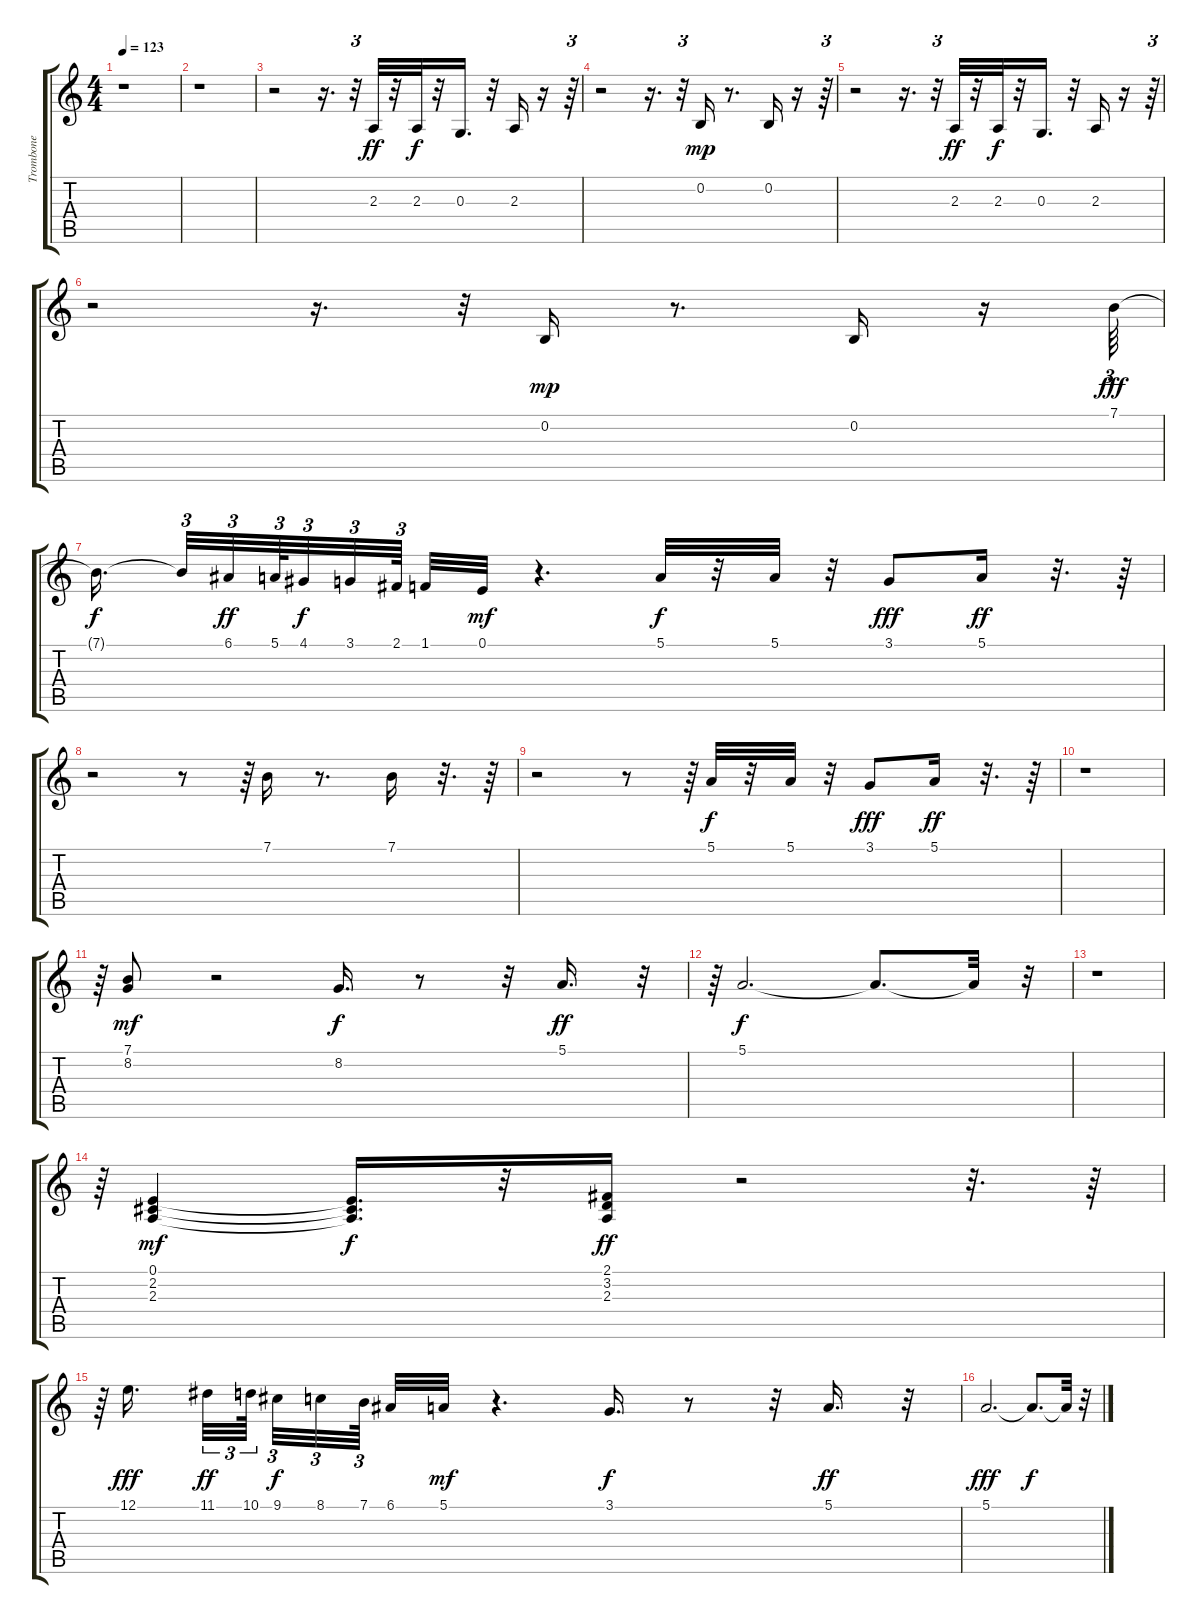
\track ("Trombone" "Trombone") {instrument trombone}
\staff {score tabs}
\tuning (E4 B3 G3 D3 A2 E2) {hide}
\ts (4 4)
\tempo 123
\clef g2
\ks c
r.1{dy mf} |
r.1 |
r.2 r.16{d} r.32{tu (3 2)} 2.3.32{dy ff} r.32 2.3.32{dy f} r.32 0.3.16{d} r.32 2.3.16 r.16 r.64{tu (3 2)} |
r.2 r.16{d} r.32{tu (3 2)} 0.2.16{dy mp} r.8{d} 0.2.16 r.16 r.64{tu (3 2)} |
r.2 r.16{d} r.32{tu (3 2)} 2.3.32{dy ff} r.32 2.3.32{dy f} r.32 0.3.16{d} r.32 2.3.16 r.16 r.64{tu (3 2)} |
r.2 r.16{d} r.32{tu (3 2)} 0.2.16{dy mp} r.8{d} 0.2.16 r.16 7.1.64{tu (3 2) dy fff} |
7.1{t}.16{d dy f beam splitsecondary} 7.1{t}.32{tu (3 2)} 6.1.32{tu (3 2) dy ff} 5.1.64{tu (3 2)} 4.1.32{tu (3 2) dy f} 3.1.32{tu (3 2)} 2.1.64{tu (3 2) beam splitsecondary} 1.1.32 0.1.32{dy mf} r.4{d} 5.1.32{dy f} r.32 5.1.32 r.32 3.1.8{dy fff} 5.1.16{dy ff} r.32{d} r.64 |
r.2 r.8 r.64{tu (3 2)} 7.1.16 r.8{d} 7.1.16 r.32{d} r.64 |
r.2 r.8 r.64{tu (3 2)} 5.1.32{dy f} r.32 5.1.32 r.32 3.1.8{dy fff} 5.1.16{dy ff} r.32{d} r.64 |
r.1 |
r.64{tu (3 2)} (7.1 8.2).8{dy mf} r.2 8.2.16{d dy f} r.8 r.32 5.1.16{d dy ff} r.32{tu (3 2)} |
r.64{tu (3 2)} 5.1.2{d dy f} 5.1{t}.8{d} 5.1{t}.32 r.32{tu (3 2)} |
r.1 |
r.64{tu (3 2)} (0.1 2.2 2.3).4{dy mf} (0.1{t} 2.2{t} 2.3{t}).16{d dy f} r.32 (2.1 3.2 2.3).16{dy ff} r.2 r.32{d} r.64 |
r.64{tu (3 2)} 12.1.16{d dy fff beam splitsecondary} 11.1.32{tu (3 2) dy ff} 10.1.64{tu (3 2) beam splitsecondary} 9.1.32{tu (3 2) dy f} 8.1.32{tu (3 2)} 7.1.64{tu (3 2) beam splitsecondary} 6.1.32 5.1.32{dy mf} r.4{d} 3.1.16{d dy f} r.8 r.32 5.1.16{d dy ff} r.32 |
5.1.2{d dy fff} 5.1{t}.8{d dy f} 5.1{t}.32 r.32
